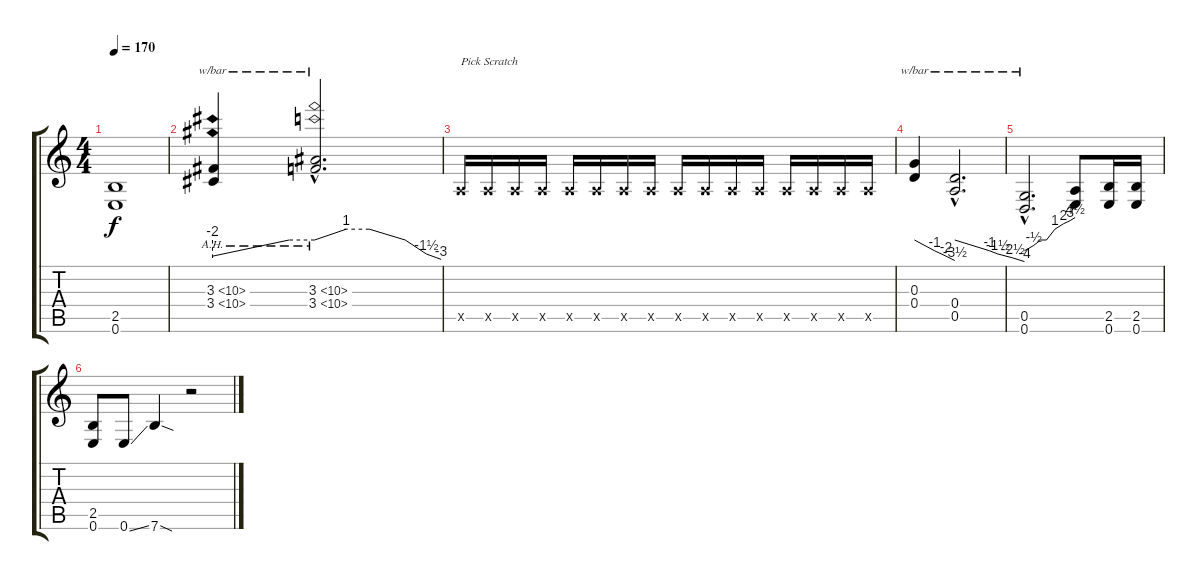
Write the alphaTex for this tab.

\track "" {instrument distortionguitar}
\staff {score tabs}
\tuning (E4 B3 G3 D3 A2 E2) {hide}
\ts (4 4)
\tempo 170
\clef g2
\ks c
(2.5{t} 0.6{t}).1{dy f} |
(3.3{ah 7} 3.4{ah 7}).4{tbe (custom default 0 -8 45 0 60 0)} (3.3{ah 7 hac} 3.4{ah 7 hac}).2{d tbe (custom default 0 0 15 4 26 4 43 0 53 -6 60 -12)} |
0.5{x}.16{txt "Pick Scratch"} 0.5{x}.16 0.5{x}.16 0.5{x}.16 0.5{x}.16 0.5{x}.16 0.5{x}.16 0.5{x}.16 0.5{x}.16 0.5{x}.16 0.5{x}.16 0.5{x}.16 0.5{x}.16 0.5{x}.16 0.5{x}.16 0.5{x}.16 |
(0.3 0.4).4{tbe (custom default 0 0 30 -4 47 -8 60 -14)} (0.4{hac} 0.5{hac}).2{d tbe (custom default 0 0 30 -4 37 -6 50 -10 60 -16)} |
(0.5{hac} 0.6{hac}).2{d tbe (custom default 0 -4 11 -2 19 0 26 0 36 4 46 8 54 12 60 18)} (0.5{t} 0.6{t}).8 (2.5 0.6).16 (2.5 0.6).16 |
(2.5 0.6).8 0.6{ss}.8 7.6{sod}.4 r.2
